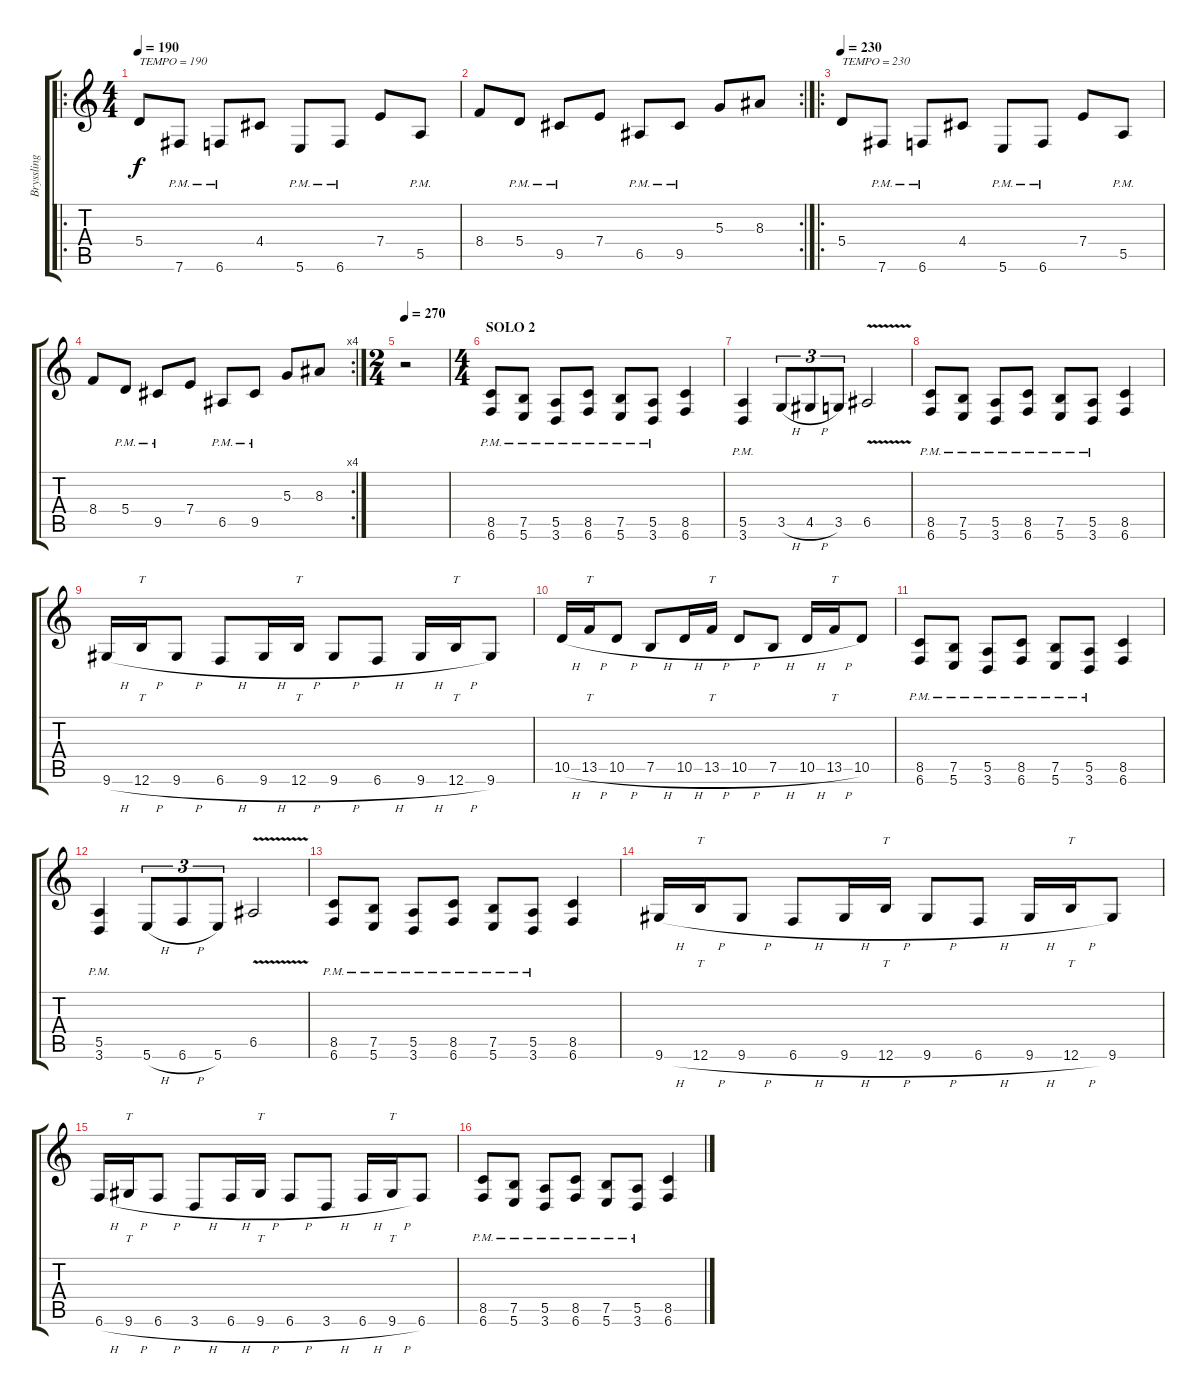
\track ("Bryssling" "Bryssling") {instrument distortionguitar}
\staff {score tabs}
\tuning (B3 Gb3 D3 A2 E2 B1) {hide}
\ro
\ts (4 4)
\tempo 190
\clef g2
\ks c
5.4.8{txt "TEMPO = 190" dy f} 7.6{pm}.8 6.6{pm}.8 4.4.8 5.6{pm}.8 6.6{pm}.8 7.4.8 5.5{pm}.8 |
\rc 2
8.4.8 5.4{pm}.8 9.5{pm}.8 7.4.8 6.5{pm}.8 9.5{pm}.8 5.3.8 8.3.8 |
\ro
\tempo 230
5.4.8{txt "TEMPO = 230"} 7.6{pm}.8 6.6{pm}.8 4.4.8 5.6{pm}.8 6.6{pm}.8 7.4.8 5.5{pm}.8 |
\rc 4
8.4.8 5.4{pm}.8 9.5{pm}.8 7.4.8 6.5{pm}.8 9.5{pm}.8 5.3.8 8.3.8 |
\ts (2 4)
\tempo 270
r.2 |
\ts (4 4)
\section ("" "SOLO 2")
(8.5{pm} 6.6{pm}).8{volume 11} (7.5{pm} 5.6{pm}).8 (5.5{pm} 3.6{pm}).8 (8.5{pm} 6.6{pm}).8 (7.5{pm} 5.6{pm}).8 (5.5{pm} 3.6{pm}).8 (8.5 6.6).4 |
(5.5{pm} 3.6{pm}).4 3.5{h}.8{tu (3 2)} 4.5{h}.8{tu (3 2)} 3.5.8{tu (3 2)} 6.5{v}.2 |
(8.5{pm} 6.6{pm}).8 (7.5{pm} 5.6{pm}).8 (5.5{pm} 3.6{pm}).8 (8.5{pm} 6.6{pm}).8 (7.5{pm} 5.6{pm}).8 (5.5{pm} 3.6{pm}).8 (8.5 6.6).4 |
9.6{h}.16 12.6{h}.16{tt} 9.6{h}.8 6.6{h}.8 9.6{h}.16 12.6{h}.16{tt} 9.6{h}.8 6.6{h}.8 9.6{h}.16 12.6{h}.16{tt} 9.6.8 |
10.5{h}.16 13.5{h}.16{tt} 10.5{h}.8 7.5{h}.8 10.5{h}.16 13.5{h}.16{tt} 10.5{h}.8 7.5{h}.8 10.5{h}.16 13.5{h}.16{tt} 10.5.8 |
(8.5{pm} 6.6{pm}).8 (7.5{pm} 5.6{pm}).8 (5.5{pm} 3.6{pm}).8 (8.5{pm} 6.6{pm}).8 (7.5{pm} 5.6{pm}).8 (5.5{pm} 3.6{pm}).8 (8.5 6.6).4 |
(5.5{pm} 3.6{pm}).4 5.6{h}.8{tu (3 2)} 6.6{h}.8{tu (3 2)} 5.6.8{tu (3 2)} 6.5{v}.2 |
(8.5{pm} 6.6{pm}).8 (7.5{pm} 5.6{pm}).8 (5.5{pm} 3.6{pm}).8 (8.5{pm} 6.6{pm}).8 (7.5{pm} 5.6{pm}).8 (5.5{pm} 3.6{pm}).8 (8.5 6.6).4 |
9.6{h}.16 12.6{h}.16{tt} 9.6{h}.8 6.6{h}.8 9.6{h}.16 12.6{h}.16{tt} 9.6{h}.8 6.6{h}.8 9.6{h}.16 12.6{h}.16{tt} 9.6.8 |
6.6{h}.16 9.6{h}.16{tt} 6.6{h}.8 3.6{h}.8 6.6{h}.16 9.6{h}.16{tt} 6.6{h}.8 3.6{h}.8 6.6{h}.16 9.6{h}.16{tt} 6.6.8 |
(8.5{pm} 6.6{pm}).8 (7.5{pm} 5.6{pm}).8 (5.5{pm} 3.6{pm}).8 (8.5{pm} 6.6{pm}).8 (7.5{pm} 5.6{pm}).8 (5.5{pm} 3.6{pm}).8 (8.5 6.6).4
